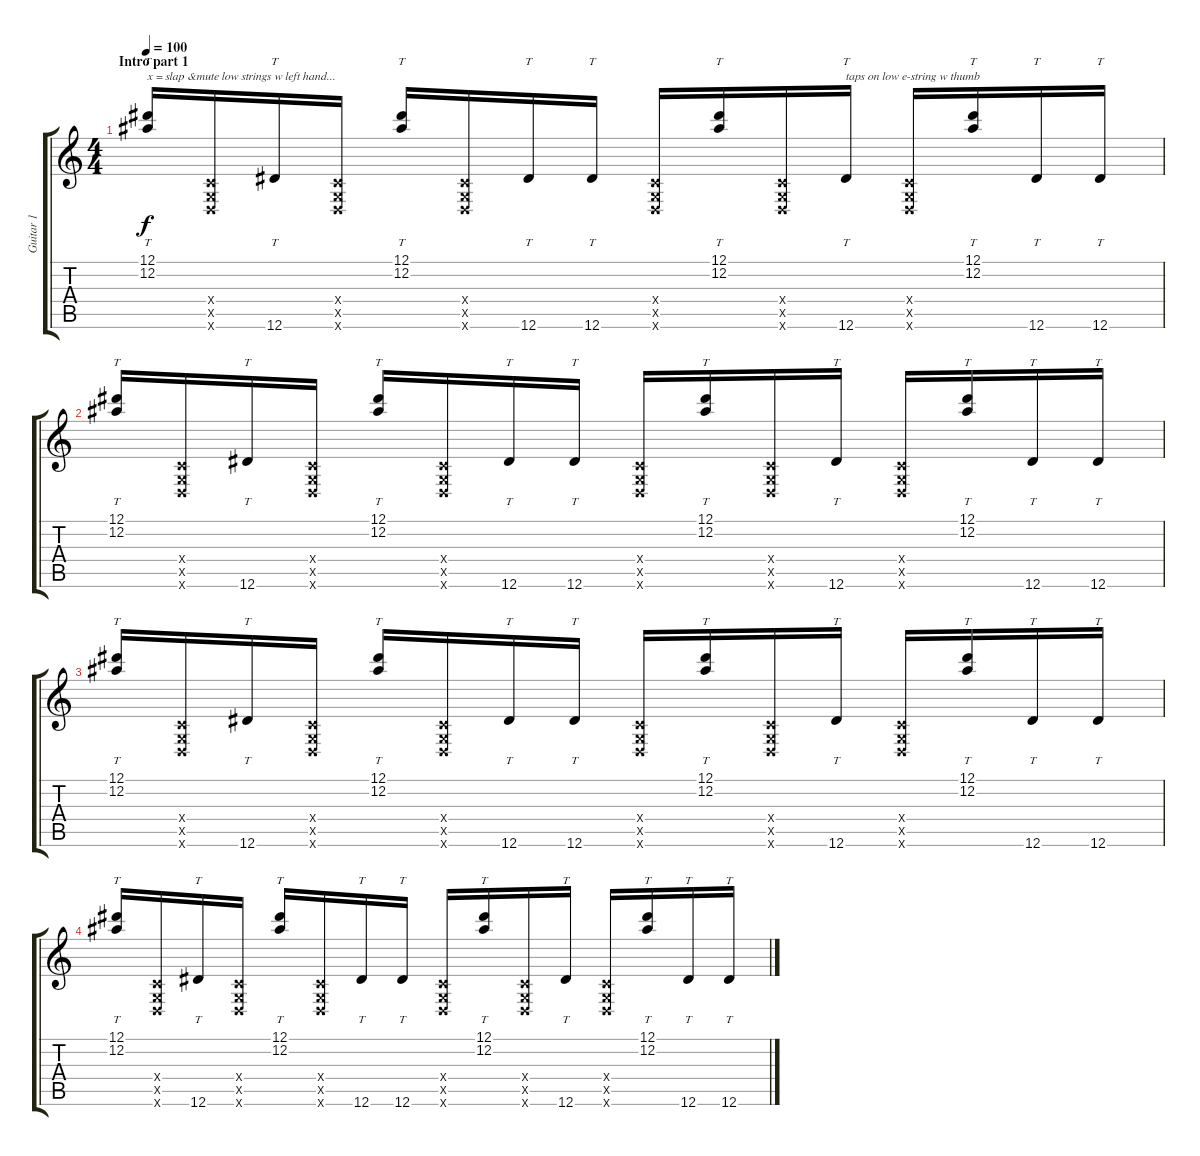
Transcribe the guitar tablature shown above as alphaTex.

\track ("Guitar 1" "Guitar 1") {instrument overdrivenguitar}
\staff {score tabs}
\tuning (Eb4 Bb3 Gb3 Db3 Ab2 Eb2) {hide}
\ts (4 4)
\section ("" "Intro part 1")
\tempo 100
\tempo 132
\tempo 100
\clef g2
\ks c
(12.1 12.2).16{tt txt "x = slap &mute low strings w left hand..." dy f volume 0 instrument overdrivenguitar} (-1.4{x} -1.5{x} -1.6{x}).16{volume 15} 12.6.16{tt} (-1.4{x} -1.5{x} -1.6{x}).16 (12.1 12.2).16{tt} (-1.4{x} -1.5{x} -1.6{x}).16 12.6.16{tt} 12.6.16{tt} (-1.4{x} -1.5{x} -1.6{x}).16 (12.1 12.2).16{tt} (-1.4{x} -1.5{x} -1.6{x}).16 12.6.16{tt txt "taps on low e-string w thumb"} (-1.4{x} -1.5{x} -1.6{x}).16 (12.1 12.2).16{tt} 12.6.16{tt} 12.6.16{tt} |
(12.1 12.2).16{tt} (-1.4{x} -1.5{x} -1.6{x}).16 12.6.16{tt} (-1.4{x} -1.5{x} -1.6{x}).16 (12.1 12.2).16{tt} (-1.4{x} -1.5{x} -1.6{x}).16 12.6.16{tt} 12.6.16{tt} (-1.4{x} -1.5{x} -1.6{x}).16 (12.1 12.2).16{tt} (-1.4{x} -1.5{x} -1.6{x}).16 12.6.16{tt} (-1.4{x} -1.5{x} -1.6{x}).16 (12.1 12.2).16{tt} 12.6.16{tt} 12.6.16{tt} |
(12.1 12.2).16{tt} (-1.4{x} -1.5{x} -1.6{x}).16 12.6.16{tt} (-1.4{x} -1.5{x} -1.6{x}).16 (12.1 12.2).16{tt} (-1.4{x} -1.5{x} -1.6{x}).16 12.6.16{tt} 12.6.16{tt} (-1.4{x} -1.5{x} -1.6{x}).16 (12.1 12.2).16{tt} (-1.4{x} -1.5{x} -1.6{x}).16 12.6.16{tt} (-1.4{x} -1.5{x} -1.6{x}).16 (12.1 12.2).16{tt} 12.6.16{tt} 12.6.16{tt} |
(12.1 12.2).16{tt} (-1.4{x} -1.5{x} -1.6{x}).16 12.6.16{tt} (-1.4{x} -1.5{x} -1.6{x}).16 (12.1 12.2).16{tt} (-1.4{x} -1.5{x} -1.6{x}).16 12.6.16{tt} 12.6.16{tt} (-1.4{x} -1.5{x} -1.6{x}).16 (12.1 12.2).16{tt} (-1.4{x} -1.5{x} -1.6{x}).16 12.6.16{tt} (-1.4{x} -1.5{x} -1.6{x}).16 (12.1 12.2).16{tt} 12.6.16{tt} 12.6.16{tt}
